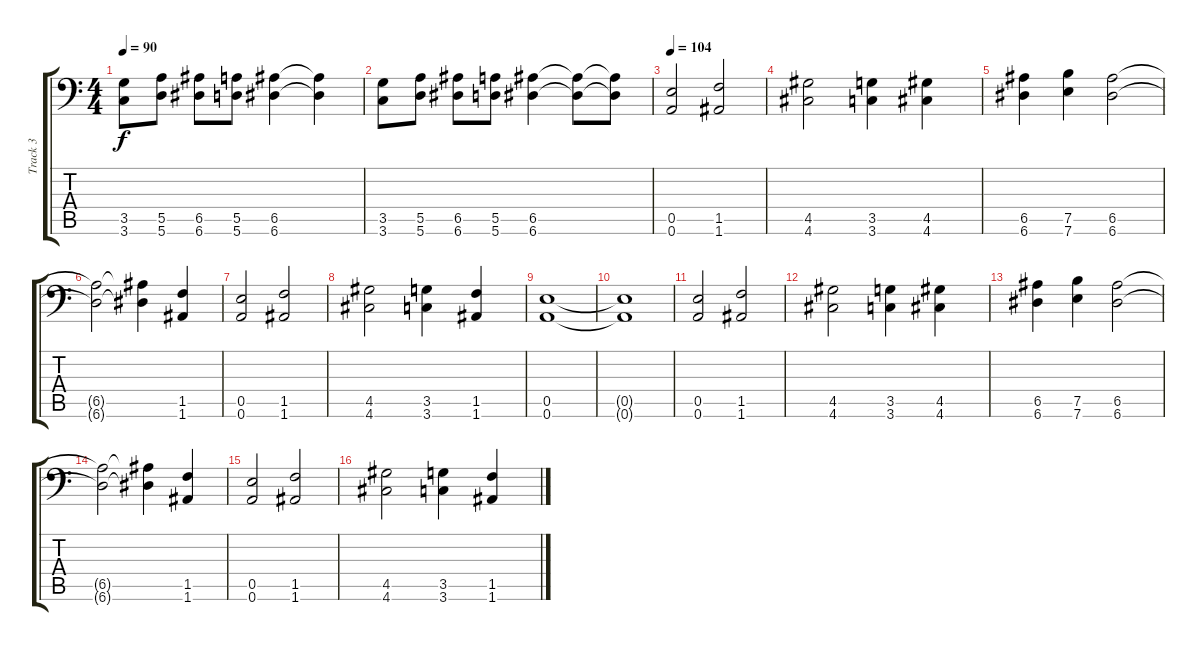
\track ("Track 3" "Track 3") {instrument overdrivenguitar}
\staff {score tabs}
\tuning (B3 Gb3 D3 A2 E2 A1) {hide}
\ts (4 4)
\tempo 90
\clef f4
\ks c
(3.5 3.6).8{dy f} (5.5 5.6).8 (6.5 6.6).8 (5.5 5.6).8 (6.5 6.6).4 (6.5{t} 6.6{t}).4 |
(3.5 3.6).8 (5.5 5.6).8 (6.5 6.6).8 (5.5 5.6).8 (6.5 6.6).4 (6.5{t} 6.6{t}).8 (6.5{t} 6.6{t}).8 |
\tempo 104
(0.5 0.6).2{volume 12} (1.5 1.6).2 |
(4.5 4.6).2 (3.5 3.6).4 (4.5 4.6).4 |
(6.5 6.6).4 (7.5 7.6).4 (6.5 6.6).2 |
(6.5{t} 6.6{t}).2 (6.5{t} 6.6{t}).4 (1.5 1.6).4 |
(0.5 0.6).2 (1.5 1.6).2 |
(4.5 4.6).2 (3.5 3.6).4 (1.5 1.6).4 |
(0.5 0.6).1 |
(0.5{t} 0.6{t}).1 |
(0.5 0.6).2{volume 12} (1.5 1.6).2 |
(4.5 4.6).2 (3.5 3.6).4 (4.5 4.6).4 |
(6.5 6.6).4 (7.5 7.6).4 (6.5 6.6).2 |
(6.5{t} 6.6{t}).2 (6.5{t} 6.6{t}).4 (1.5 1.6).4 |
(0.5 0.6).2 (1.5 1.6).2 |
(4.5 4.6).2 (3.5 3.6).4 (1.5 1.6).4
